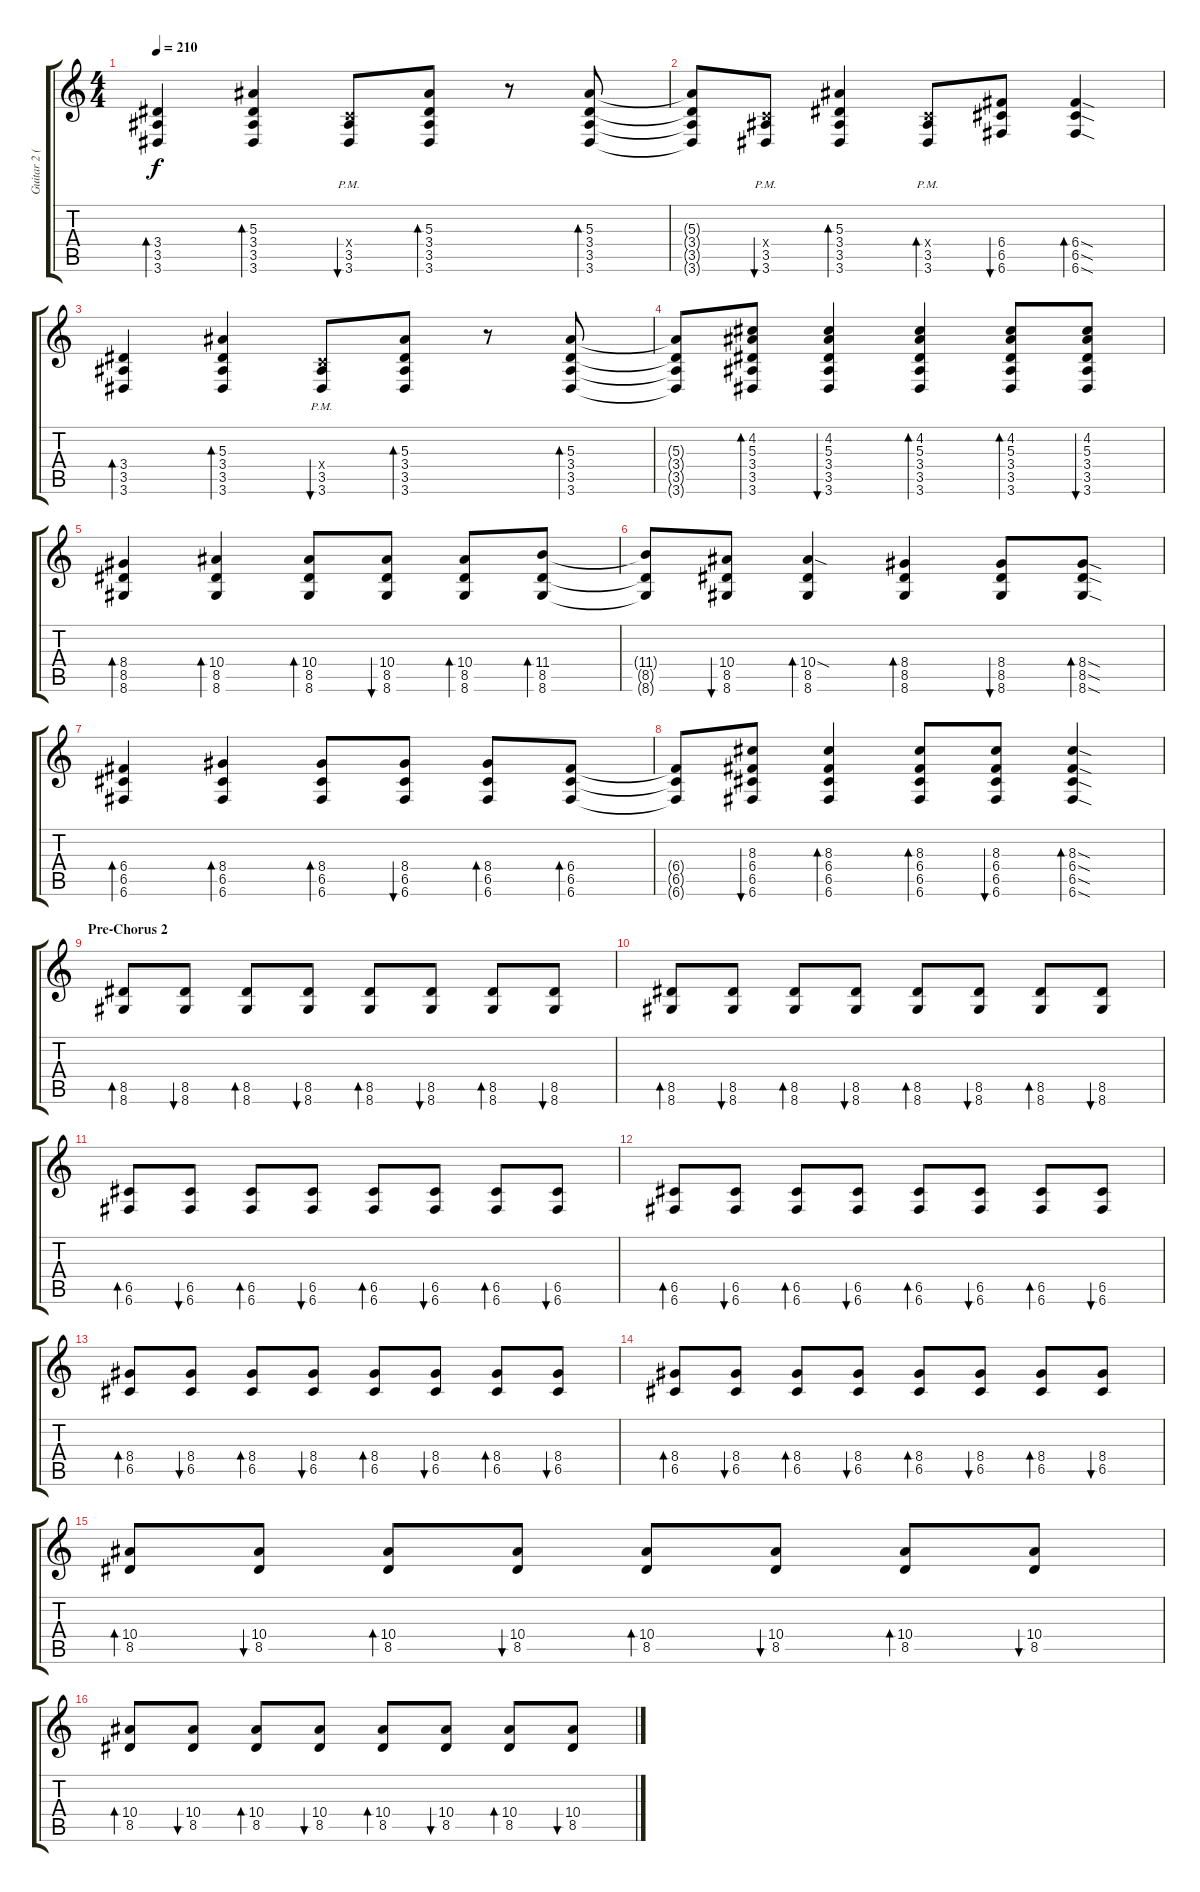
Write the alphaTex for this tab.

\track ("Guitar 2 (overdrive)" "Guitar 2 (") {instrument overdrivenguitar}
\staff {score tabs}
\tuning (D4 A3 F3 C3 G2 C2) {hide}
\ts (4 4)
\tempo 210
\clef g2
\ks c
(3.4 3.5 3.6).4{bd 60 dy f} (5.3 3.4 3.5 3.6).4{bd 60} (0.4{x} 3.5{pm} 3.6{pm}).8{bu 60} (5.3 3.4 3.5 3.6).8{bd 60} r.8 (5.3 3.4 3.5 3.6).8{bd 60} |
(5.3{t} 3.4{t} 3.5{t} 3.6{t}).8 (0.4{x} 3.5{pm} 3.6{pm}).8{bu 60} (5.3 3.4 3.5 3.6).4{bd 60} (0.4{x} 3.5{pm} 3.6{pm}).8{bd 60} (6.4 6.5 6.6).8{bu 60} (6.4{sod} 6.5{sod} 6.6{sod}).4{bd 60} |
(3.4 3.5 3.6).4{bd 60} (5.3 3.4 3.5 3.6).4{bd 60} (0.4{x} 3.5{pm} 3.6{pm}).8{bu 60} (5.3 3.4 3.5 3.6).8{bd 60} r.8 (5.3 3.4 3.5 3.6).8{bd 60} |
(5.3{t} 3.4{t} 3.5{t} 3.6{t}).8 (4.2 5.3 3.4 3.5 3.6).8{bd 60} (4.2 5.3 3.4 3.5 3.6).4{bu 60} (4.2 5.3 3.4 3.5 3.6).4{bd 60} (4.2 5.3 3.4 3.5 3.6).8{bd 60} (4.2 5.3 3.4 3.5 3.6).8{bu 60} |
(8.4 8.5 8.6).4{bd 60} (10.4 8.5 8.6).4{bd 60} (10.4 8.5 8.6).8{bd 60} (10.4 8.5 8.6).8{bu 60} (10.4 8.5 8.6).8{bd 60} (11.4 8.5 8.6).8{bd 60} |
(11.4{t} 8.5{t} 8.6{t}).8 (10.4 8.5 8.6).8{bu 60} (10.4{sod} 8.5 8.6).4{bd 60} (8.4 8.5 8.6).4{bd 60} (8.4 8.5 8.6).8{bu 60} (8.4{sod} 8.5{sod} 8.6{sod}).8{bd 60} |
(6.4 6.5 6.6).4{bd 60} (8.4 6.5 6.6).4{bd 60} (8.4 6.5 6.6).8{bd 60} (8.4 6.5 6.6).8{bu 60} (8.4 6.5 6.6).8{bd 60} (6.4 6.5 6.6).8{bd 60} |
(6.4{t} 6.5{t} 6.6{t}).8 (8.3 6.4 6.5 6.6).8{bu 60} (8.3 6.4 6.5 6.6).4{bd 60} (8.3 6.4 6.5 6.6).8{bd 60} (8.3 6.4 6.5 6.6).8{bu 60} (8.3{sod} 6.4{sod} 6.5{sod} 6.6{sod}).4{bd 60} |
\section ("" "Pre-Chorus 2")
(8.5 8.6).8{bd 60 volume 10} (8.5 8.6).8{bu 60} (8.5 8.6).8{bd 60} (8.5 8.6).8{bu 60} (8.5 8.6).8{bd 60} (8.5 8.6).8{bu 60} (8.5 8.6).8{bd 60} (8.5 8.6).8{bu 60} |
(8.5 8.6).8{bd 60} (8.5 8.6).8{bu 60} (8.5 8.6).8{bd 60} (8.5 8.6).8{bu 60} (8.5 8.6).8{bd 60} (8.5 8.6).8{bu 60} (8.5 8.6).8{bd 60} (8.5 8.6).8{bu 60} |
(6.5 6.6).8{bd 60} (6.5 6.6).8{bu 60} (6.5 6.6).8{bd 60} (6.5 6.6).8{bu 60} (6.5 6.6).8{bd 60} (6.5 6.6).8{bu 60} (6.5 6.6).8{bd 60} (6.5 6.6).8{bu 60} |
(6.5 6.6).8{bd 60} (6.5 6.6).8{bu 60} (6.5 6.6).8{bd 60} (6.5 6.6).8{bu 60} (6.5 6.6).8{bd 60} (6.5 6.6).8{bu 60} (6.5 6.6).8{bd 60} (6.5 6.6).8{bu 60} |
(8.4 6.5).8{bd 60} (8.4 6.5).8{bu 60} (8.4 6.5).8{bd 60} (8.4 6.5).8{bu 60} (8.4 6.5).8{bd 60} (8.4 6.5).8{bu 60} (8.4 6.5).8{bd 60} (8.4 6.5).8{bu 60} |
(8.4 6.5).8{bd 60} (8.4 6.5).8{bu 60} (8.4 6.5).8{bd 60} (8.4 6.5).8{bu 60} (8.4 6.5).8{bd 60} (8.4 6.5).8{bu 60} (8.4 6.5).8{bd 60} (8.4 6.5).8{bu 60} |
(10.4 8.5).8{bd 60} (10.4 8.5).8{bu 60} (10.4 8.5).8{bd 60} (10.4 8.5).8{bu 60} (10.4 8.5).8{bd 60} (10.4 8.5).8{bu 60} (10.4 8.5).8{bd 60} (10.4 8.5).8{bu 60} |
(10.4 8.5).8{bd 60} (10.4 8.5).8{bu 60} (10.4 8.5).8{bd 60} (10.4 8.5).8{bu 60} (10.4 8.5).8{bd 60} (10.4 8.5).8{bu 60} (10.4 8.5).8{bd 60} (10.4 8.5).8{bu 60}
